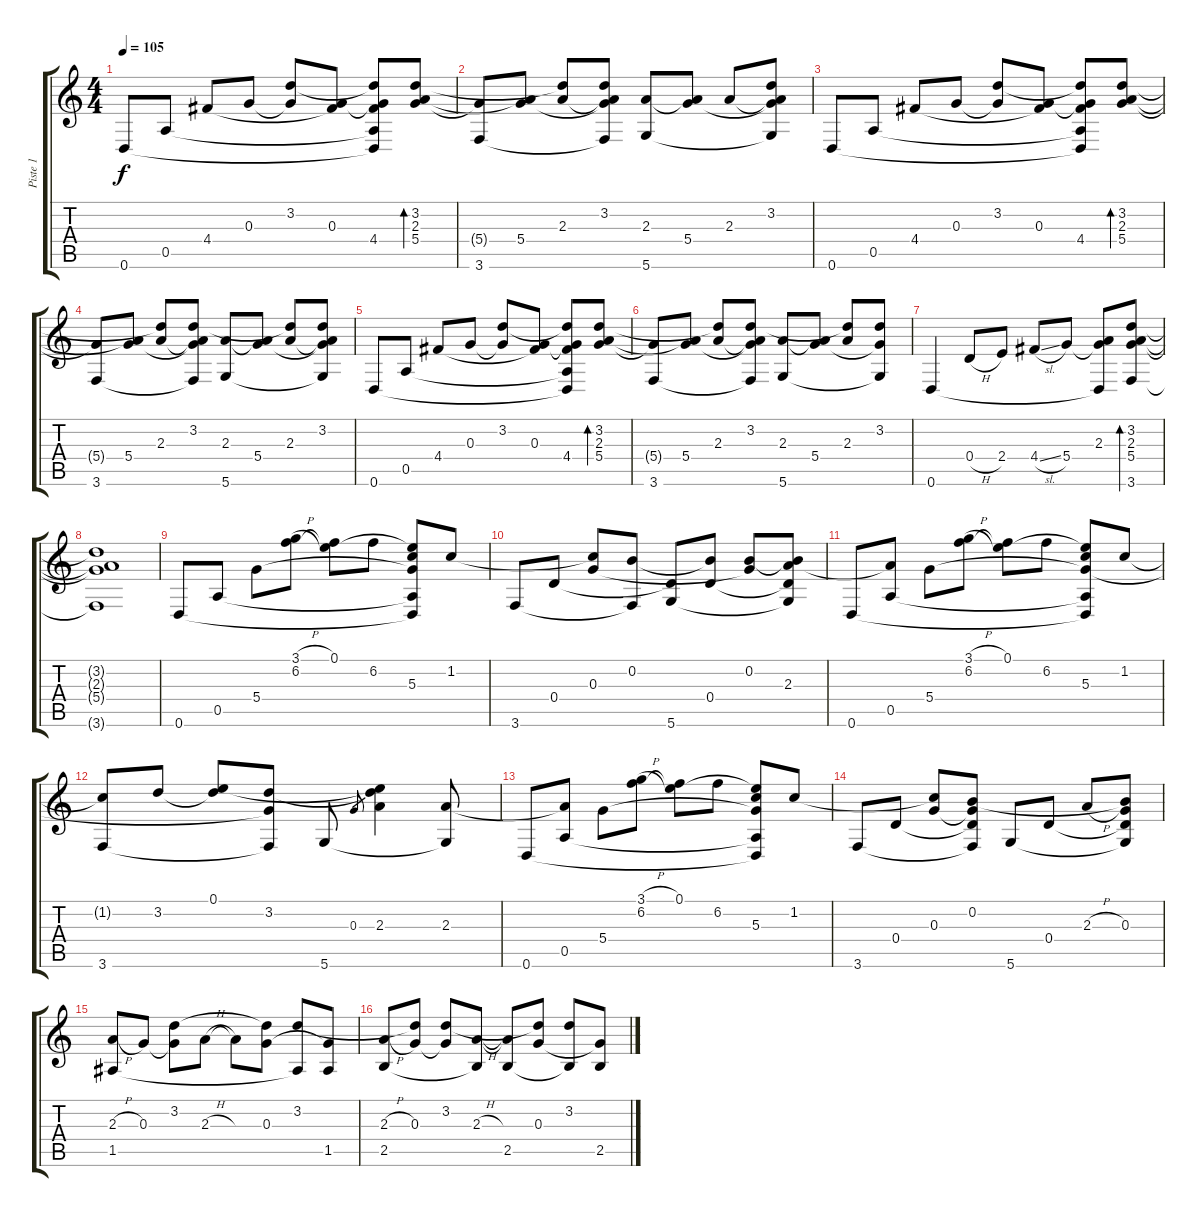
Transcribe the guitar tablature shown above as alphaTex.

\track ("Piste 1" "Piste 1") {instrument acousticguitarnylon}
\staff {score tabs}
\tuning (E4 B3 G3 D3 A2 D2) {hide}
\ts (4 4)
\tempo 105
\clef g2
\ks c
0.6.8{dy f instrument acousticguitarnylon} 0.5.8 4.4.8 0.3.8 (3.2 0.3{t}).8 (0.3 4.4{t}).8 (3.2{t} 0.3{t} 4.4 0.5{t} 0.6{t}).8 (3.2 2.3 5.4).8{bd 60} |
(5.4{t} 3.6).8 (2.3{t} 5.4).8 (3.2{t} 2.3).8 (3.2 2.3{t} 5.4{t} 3.6{t}).8 (2.3 5.6).8 (2.3{t} 5.4).8 2.3.8 (3.2 2.3{t} 5.4{t} 5.6{t}).8 |
0.6.8 0.5.8 4.4.8 0.3.8 (3.2 0.3{t}).8 (0.3 4.4{t}).8 (3.2{t} 0.3{t} 4.4 0.5{t} 0.6{t}).8 (3.2 2.3 5.4).8{bd 60} |
(5.4{t} 3.6).8 (2.3{t} 5.4).8 (3.2{t} 2.3).8 (3.2 2.3{t} 5.4{t} 3.6{t}).8 (2.3 5.6).8 (2.3{t} 5.4).8 (3.2{t} 2.3).8 (3.2 2.3{t} 5.4{t} 5.6{t}).8 |
0.6.8 0.5.8 4.4.8 0.3.8 (3.2 0.3{t}).8 (0.3 4.4{t}).8 (3.2{t} 0.3{t} 4.4 0.5{t} 0.6{t}).8 (3.2 2.3 5.4).8{bd 60} |
(5.4{t} 3.6).8 (2.3{t} 5.4).8 (3.2{t} 2.3).8 (3.2 2.3{t} 5.4{t} 3.6{t}).8 (2.3 5.6).8 (2.3{t} 5.4).8 (3.2{t} 2.3).8 (3.2 5.4{t} 5.6{t}).8 |
0.6.4 0.4{h}.8 2.4.8 4.4{sl}.8 5.4.8 (2.3 5.4{t} 0.6{t}).8 (3.2 2.3 5.4 3.6).8{bd 60} |
(3.2{t} 2.3{t} 5.4{t} 3.6{t}).1 |
0.6.8 0.5.8 5.4.8 (3.1{h} 6.2).8 (0.1 6.2{t}).8 6.2.8 (0.1{t} 5.3 5.4{t} 0.5{t} 0.6{t}).8 1.2.8 |
3.6.8 0.4.8 (1.2{t} 0.3).8 (0.2 3.6{t}).8 (0.4{t} 5.6).8 (0.2{t} 0.4).8 (0.2 0.3{t}).8 (0.2{t} 2.3 0.4{t} 5.6{t}).8 |
0.6.8 (2.3{t} 0.5).8 5.4.8 (3.1{h} 6.2).8 (0.1 6.2{t}).8 6.2.8 (0.1{t} 5.3 5.4{t} 0.5{t} 0.6{t}).8 1.2.8 |
(1.2{t} 3.6).8 3.2.8 (0.1 3.2{t}).8 (3.2 5.4{t} 3.6{t}).8 5.6.8 0.3.8{gr} (0.1{t} 3.2{t} 2.3).4 (2.3 5.6{t}).8 |
0.6.8 (2.3{t} 0.5).8 5.4.8 (3.1{h} 6.2).8 (0.1 6.2{t}).8 6.2.8 (0.1{t} 5.3 5.4{t} 0.5{t} 0.6{t}).8 1.2.8 |
3.6.8 0.4.8 (1.2{t} 0.3).8 (0.2 0.3{t} 0.4{t} 3.6{t}).8 5.6.8 0.4.8 2.3{h}.8 (0.2{t} 0.3 0.4{t} 5.6{t}).8 |
(2.3{h} 1.5).8 0.3.8 (3.2 0.3{t}).8 2.3{h}.8 2.3{t}.8 (3.2{t} 0.3).8 (3.2 1.5{t}).8 (0.3{t} 1.5).8 |
(2.3{h} 2.5).8 (3.2{t} 0.3).8 (3.2 0.3{t}).8 (2.3{h} 2.5{t}).8 (2.3{t} 2.5).8 (3.2{t} 0.3).8 (3.2 2.5{t}).8 (0.3{t} 2.5).8
